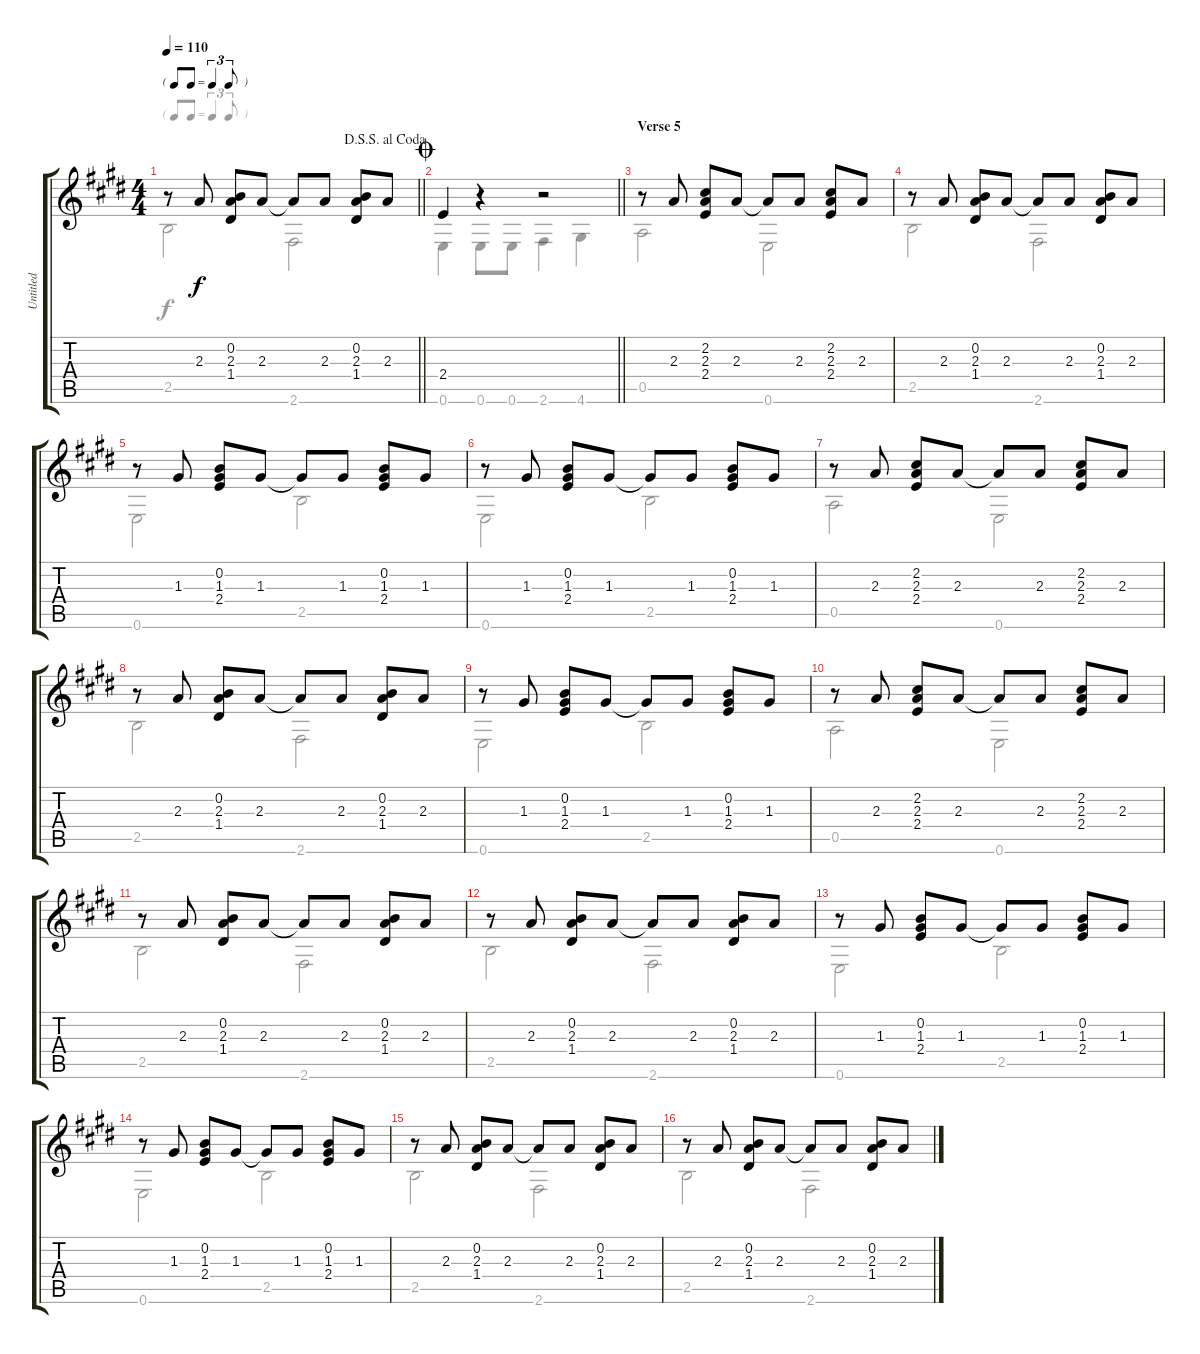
\track ("Untitled" "Untitled") {instrument acousticguitarnylon}
\staff {score tabs}
\tuning (E4 B3 G3 D3 A2 E2) {hide}
\voice
\ts (4 4)
\tf triplet8th
\jump dalsegnosegnoalcoda
\tempo 110
\clef g2
\barLineRight lightlight
\ks c#minor
r.8{dy f} 2.3.8 (0.2 2.3 1.4).8 2.3.8 2.3{t}.8 2.3.8 (0.2 2.3 1.4).8 2.3.8 |
\jump coda
\barLineRight lightlight
\ks e
2.4.4 r.4 r.2 |
\section ("" "Verse 5")
\ks c#minor
r.8 2.3.8 (2.2 2.3 2.4).8 2.3.8 2.3{t}.8 2.3.8 (2.2 2.3 2.4).8 2.3.8 |
r.8 2.3.8 (0.2 2.3 1.4).8 2.3.8 2.3{t}.8 2.3.8 (0.2 2.3 1.4).8 2.3.8 |
r.8 1.3.8 (0.2 1.3 2.4).8 1.3.8 1.3{t}.8 1.3.8 (0.2 1.3 2.4).8 1.3.8 |
\ks e
r.8 1.3.8 (0.2 1.3 2.4).8 1.3.8 1.3{t}.8 1.3.8 (0.2 1.3 2.4).8 1.3.8 |
\ks c#minor
r.8 2.3.8 (2.2 2.3 2.4).8 2.3.8 2.3{t}.8 2.3.8 (2.2 2.3 2.4).8 2.3.8 |
r.8 2.3.8 (0.2 2.3 1.4).8 2.3.8 2.3{t}.8 2.3.8 (0.2 2.3 1.4).8 2.3.8 |
r.8 1.3.8 (0.2 1.3 2.4).8 1.3.8 1.3{t}.8 1.3.8 (0.2 1.3 2.4).8 1.3.8 |
\ks e
r.8 2.3.8 (2.2 2.3 2.4).8 2.3.8 2.3{t}.8 2.3.8 (2.2 2.3 2.4).8 2.3.8 |
\ks c#minor
r.8 2.3.8 (0.2 2.3 1.4).8 2.3.8 2.3{t}.8 2.3.8 (0.2 2.3 1.4).8 2.3.8 |
r.8 2.3.8 (0.2 2.3 1.4).8 2.3.8 2.3{t}.8 2.3.8 (0.2 2.3 1.4).8 2.3.8 |
\ks e
r.8 1.3.8 (0.2 1.3 2.4).8 1.3.8 1.3{t}.8 1.3.8 (0.2 1.3 2.4).8 1.3.8 |
\ks c#minor
r.8 1.3.8 (0.2 1.3 2.4).8 1.3.8 1.3{t}.8 1.3.8 (0.2 1.3 2.4).8 1.3.8 |
r.8 2.3.8 (0.2 2.3 1.4).8 2.3.8 2.3{t}.8 2.3.8 (0.2 2.3 1.4).8 2.3.8 |
\ks e
r.8 2.3.8 (0.2 2.3 1.4).8 2.3.8 2.3{t}.8 2.3.8 (0.2 2.3 1.4).8 2.3.8
\voice
\clef g2
\ottava regular
\simile none
\barLineRight lightlight
\ks c#minor
2.5.2{dy f} 2.6.2 |
\barLineRight lightlight
\ks e
0.6.4 0.6.8 0.6.8 2.6.4 4.6.4 |
\ks c#minor
0.5.2 0.6.2 |
2.5.2 2.6.2 |
0.6.2 2.5.2 |
\ks e
0.6.2 2.5.2 |
\ks c#minor
0.5.2 0.6.2 |
2.5.2 2.6.2 |
0.6.2 2.5.2 |
\ks e
0.5.2 0.6.2 |
\ks c#minor
2.5.2 2.6.2 |
2.5.2 2.6.2 |
\ks e
0.6.2 2.5.2 |
\ks c#minor
0.6.2 2.5.2 |
2.5.2 2.6.2 |
\ks e
2.5.2 2.6.2
